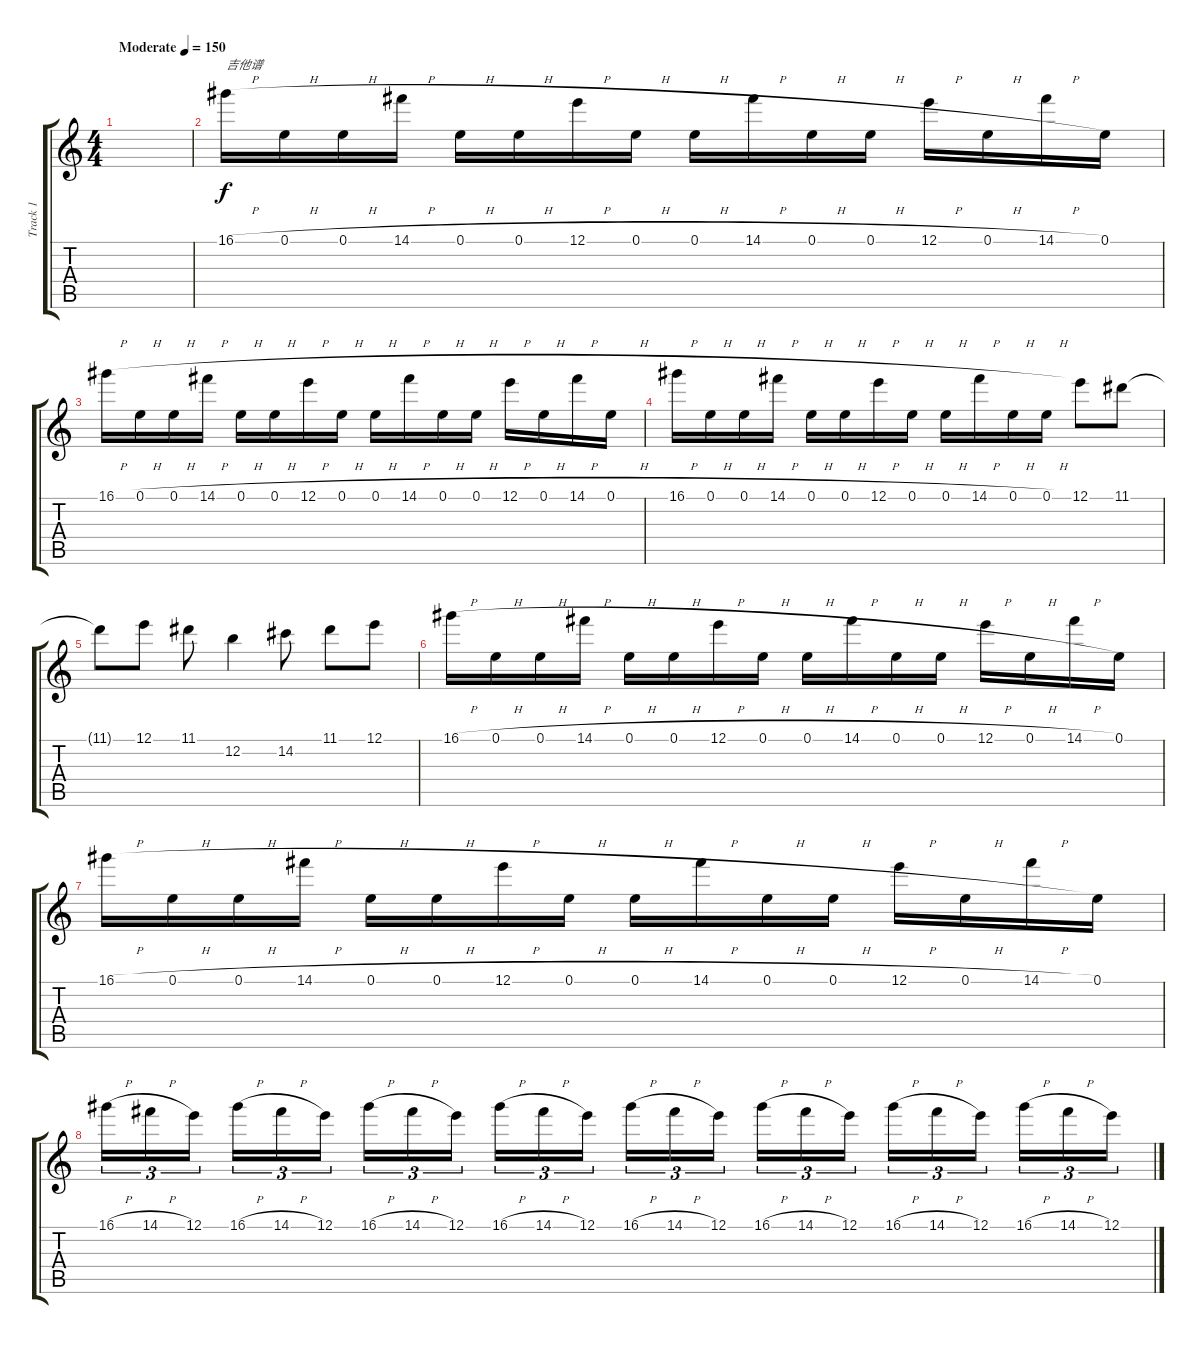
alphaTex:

\track ("Track 1" "Track 1") {instrument overdrivenguitar}
\staff {score tabs}
\tuning (E4 B3 G3 D3 A2 E2) {hide}
\ts (4 4)
\tempo (150 "Moderate")
\clef g2
\ks c
|
16.1{h}.16{txt "吉他谱"} 0.1{h}.16 0.1{h}.16 14.1{h}.16 0.1{h}.16 0.1{h}.16 12.1{h}.16 0.1{h}.16 0.1{h}.16 14.1{h}.16 0.1{h}.16 0.1{h}.16 12.1{h}.16 0.1{h}.16 14.1{h}.16 0.1.16 |
16.1{h}.16 0.1{h}.16 0.1{h}.16 14.1{h}.16 0.1{h}.16 0.1{h}.16 12.1{h}.16 0.1{h}.16 0.1{h}.16 14.1{h}.16 0.1{h}.16 0.1{h}.16 12.1{h}.16 0.1{h}.16 14.1{h}.16 0.1{h}.16 |
16.1{h}.16 0.1{h}.16 0.1{h}.16 14.1{h}.16 0.1{h}.16 0.1{h}.16 12.1{h}.16 0.1{h}.16 0.1{h}.16 14.1{h}.16 0.1{h}.16 0.1{h}.16 12.1.8 11.1.8 |
11.1{t}.8 12.1.8 11.1.8 12.2.4 14.2.8 11.1.8 12.1.8 |
16.1{h}.16 0.1{h}.16 0.1{h}.16 14.1{h}.16 0.1{h}.16 0.1{h}.16 12.1{h}.16 0.1{h}.16 0.1{h}.16 14.1{h}.16 0.1{h}.16 0.1{h}.16 12.1{h}.16 0.1{h}.16 14.1{h}.16 0.1.16 |
16.1{h}.16 0.1{h}.16 0.1{h}.16 14.1{h}.16 0.1{h}.16 0.1{h}.16 12.1{h}.16 0.1{h}.16 0.1{h}.16 14.1{h}.16 0.1{h}.16 0.1{h}.16 12.1{h}.16 0.1{h}.16 14.1{h}.16 0.1.16 |
16.1{h}.16{tu (3 2)} 14.1{h}.16{tu (3 2)} 12.1.16{tu (3 2) beam splitsecondary} 16.1{h}.16{tu (3 2)} 14.1{h}.16{tu (3 2)} 12.1.16{tu (3 2)} 16.1{h}.16{tu (3 2)} 14.1{h}.16{tu (3 2)} 12.1.16{tu (3 2) beam splitsecondary} 16.1{h}.16{tu (3 2)} 14.1{h}.16{tu (3 2)} 12.1.16{tu (3 2)} 16.1{h}.16{tu (3 2)} 14.1{h}.16{tu (3 2)} 12.1.16{tu (3 2) beam splitsecondary} 16.1{h}.16{tu (3 2)} 14.1{h}.16{tu (3 2)} 12.1.16{tu (3 2)} 16.1{h}.16{tu (3 2)} 14.1{h}.16{tu (3 2)} 12.1.16{tu (3 2) beam splitsecondary} 16.1{h}.16{tu (3 2)} 14.1{h}.16{tu (3 2)} 12.1.16{tu (3 2)}
